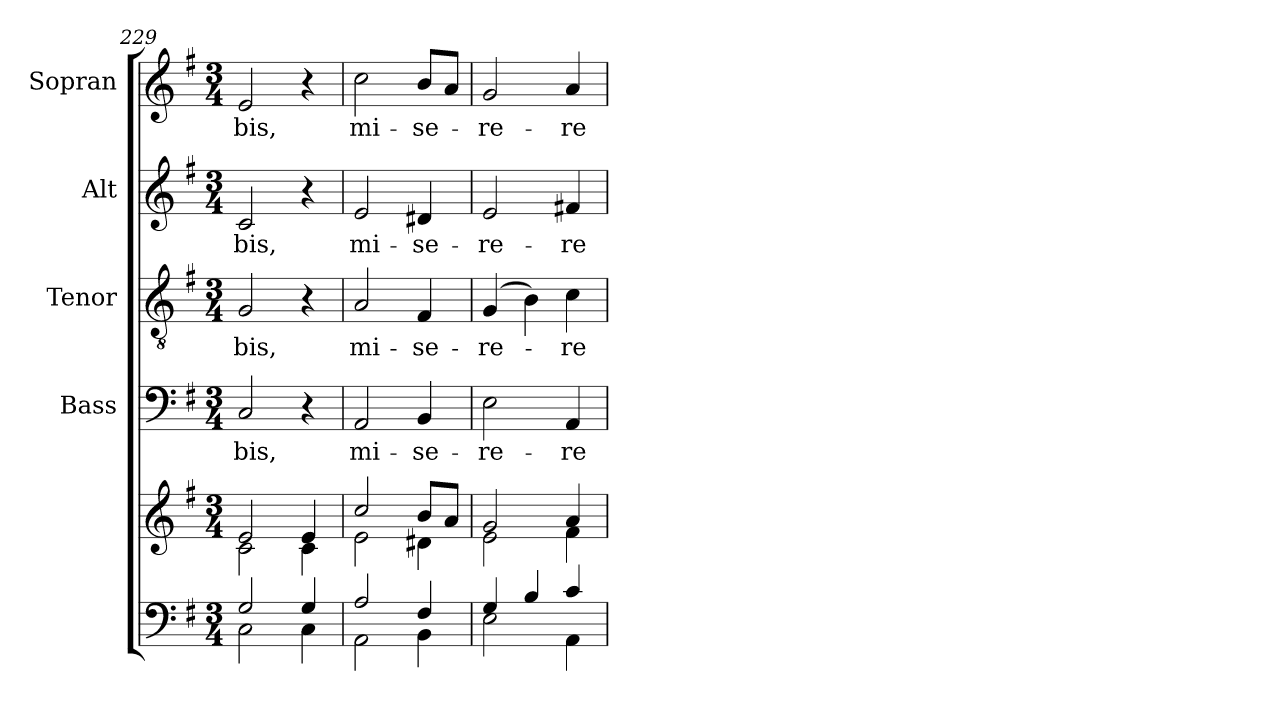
**kern	**kern	**kern	**text	**kern	**text	**kern	**text	**kern	**text
*part5	*part5	*part4	*part4	*part3	*part3	*part2	*part2	*part1	*part1
*staff6	*staff5	*staff4	*staff4	*staff3	*staff3	*staff2	*staff2	*staff1	*staff1
*	*	*I"Bass	*	*I"Tenor	*	*I"Alt	*	*I"Sopran	*
*	*	*I'B.	*	*I'T.	*	*I'A.	*	*I'S.	*
*clefF4	*clefG2	*clefF4	*	*clefGv2	*	*clefG2	*	*clefG2	*
*k[f#]	*k[f#]	*k[f#]	*	*k[f#]	*	*k[f#]	*	*k[f#]	*
*G:	*G:	*G:	*	*G:	*	*G:	*	*G:	*
*M3/4	*M3/4	*M3/4	*	*M3/4	*	*M3/4	*	*M3/4	*
=229	=229	=229	=229	=229	=229	=229	=229	=229	=229
*^	*^	*	*	*	*	*	*	*	*
!	!	!	!	!	!LO:LY:b	!	!LO:LY:b	!	!LO:LY:b	!	!LO:LY:b
2G/	2C\	2e/	2c\	2C/	-bis,	2G/	-bis,	2c/	-bis,	2e/	-bis,
4G/	4C\	4e/	4c\	4r	.	4r	.	4r	.	4r	.
=230	=230	=230	=230	=230	=230	=230	=230	=230	=230	=230	=230
!	!	!	!	!	!LO:LY:b	!	!LO:LY:b	!	!LO:LY:b	!	!LO:LY:b
2A/	2AA\	2cc/	2e\	2AA/	mi-	2A/	mi-	2e/	mi-	2cc\	mi-
!	!	!	!	!	!LO:LY:b	!	!LO:LY:b	!	!LO:LY:b	!	!LO:LY:b
4F#/	4BB\	8b/L	4d#X\	4BB/	-se-	4F#/	-se-	4d#X/	-se-	8b/L	-se-
.	.	8a/J	.	.	.	.	.	.	.	8a/J	.
!!LO:LB:g=z
=231	=231	=231	=231	=231	=231	=231	=231	=231	=231	=231	=231
!	!	!	!	!	!LO:LY:b	!	!LO:LY:b	!	!LO:LY:b	!	!LO:LY:b
4G/	2E\	2g/	2e\	2E\	-re-	(4G/	-re-	2e/	-re-	2g/	-re-
4B/	.	.	.	.	.	4B\)	.	.	.	.	.
!	!	!	!	!	!LO:LY:b	!	!LO:LY:b	!	!LO:LY:b	!	!LO:LY:b
4c/	4AA\	4a/	4f#\	4AA/	-re	4c\	-re	4f#X/	-re	4a/	-re
*v	*v	*	*	*	*	*	*	*	*	*	*
*	*v	*v	*	*	*	*	*	*	*	*
=	=	=	=	=	=	=	=	=	=
*-	*-	*-	*-	*-	*-	*-	*-	*-	*-
